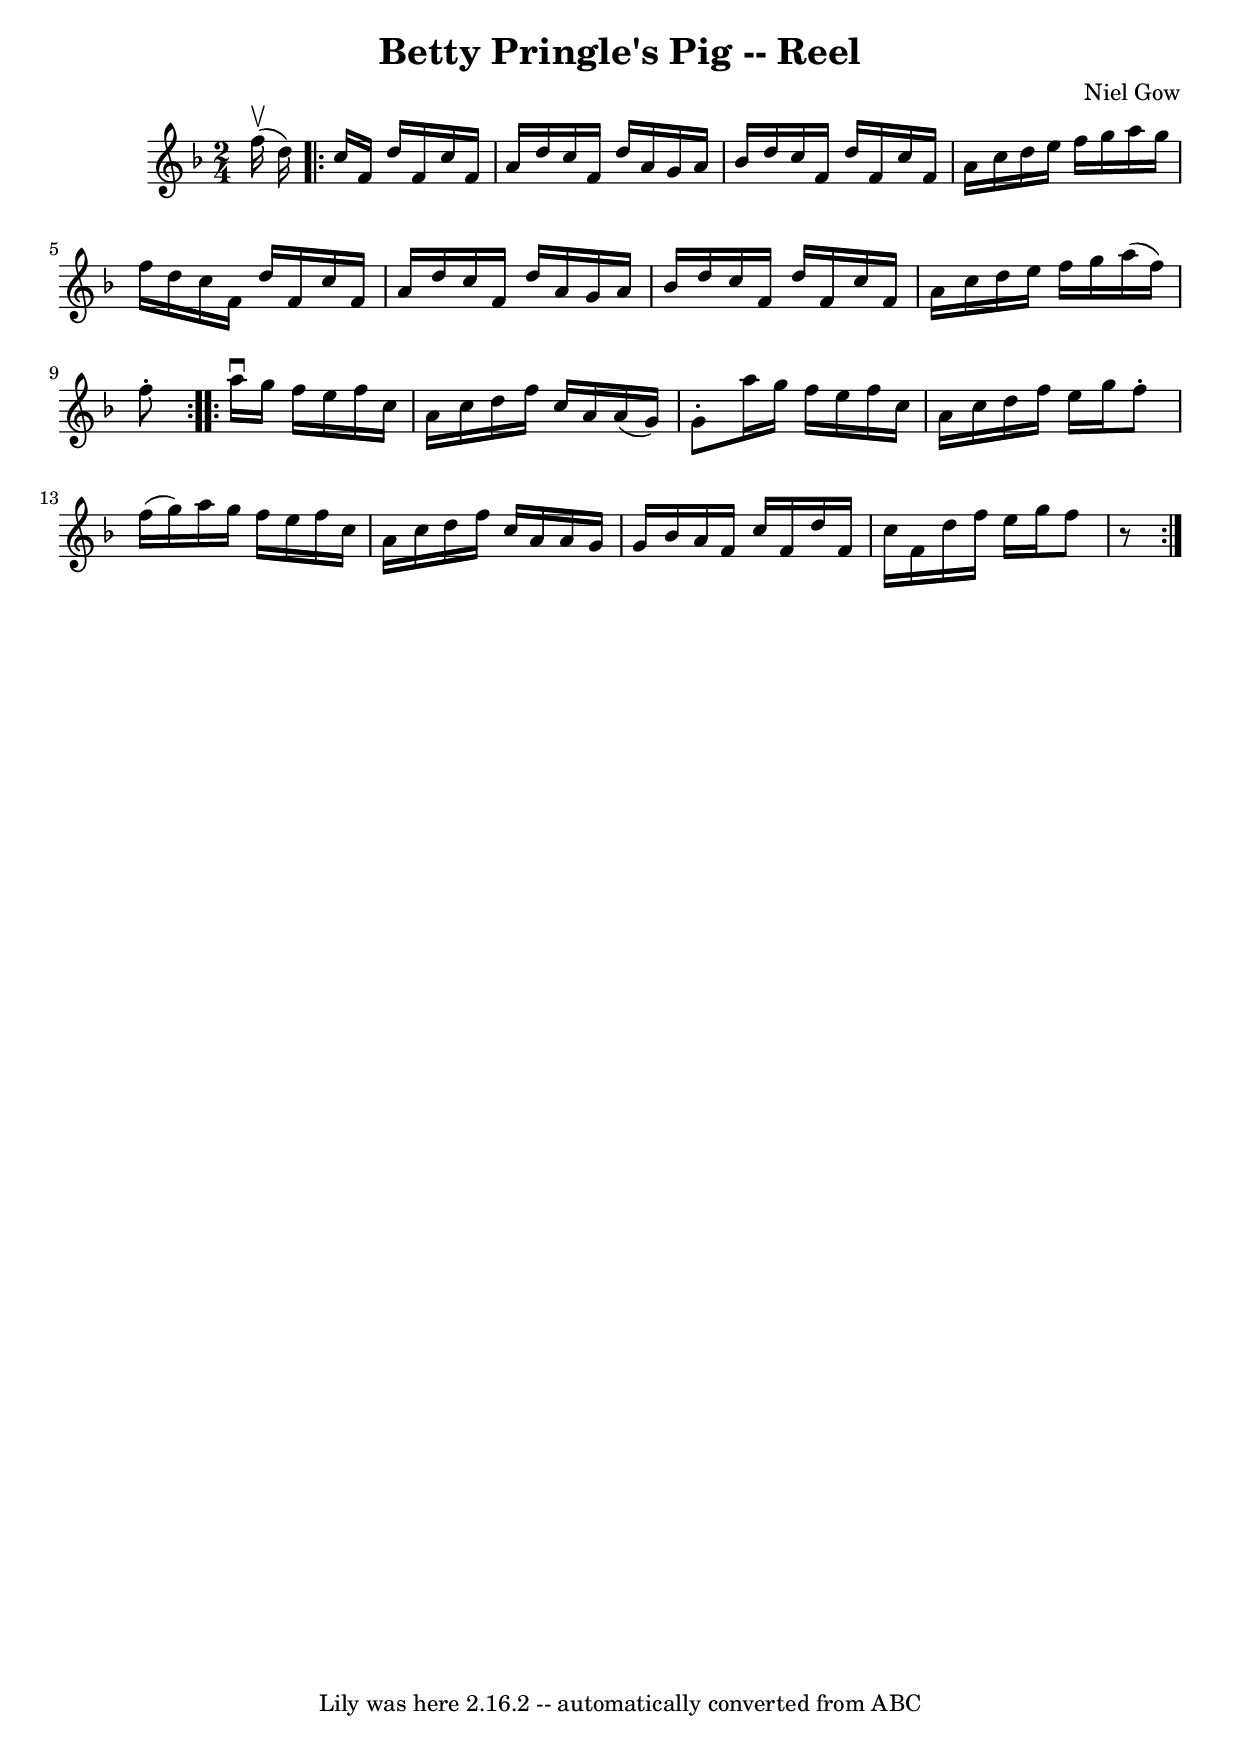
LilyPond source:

\version "2.16.2"
\include "Mammoth.ily"
\header {
  %% book = "Ryan's Mammoth Collection"
  composer = "Niel Gow"
  crossRefNumber = "1"
  footnotes = "\\\\254"
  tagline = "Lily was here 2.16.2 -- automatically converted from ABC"
  title = "Betty Pringle's Pig -- Reel"

}
voicedefault =  {


  \time 2/4 
  \key f \major f''16^\upbow(d''16) 
  \repeat volta 2 {
    
    c''16 f'16 d''16 f'16 c''16 f'16 a'16 d''16    |
    
    c''16 f'16 d''16 a'16 g'16 a'16 bes'16 d''16    |
    
    c''16 f'16 d''16 f'16 c''16 f'16 a'16 c''16    |
    
    d''16 e''16 f''16 g''16 a''16 g''16 f''16 d''16    
    |
    c''16 f'16 d''16 f'16 c''16 f'16 a'16 d''16   
    |
    c''16 f'16 d''16 a'16 g'16 a'16 bes'16 d''16   
    |
    c''16 f'16 d''16 f'16 c''16 f'16 a'16 c''16    
    |
    d''16 e''16 f''16 g''16 a''16 (f''16) f''8 -.   

  }     
  \repeat volta 2 {
    a''16^\downbow g''16 f''16 e''16 f''16    
    c''16 a'16 c''16    |
    d''16 f''16 c''16 a'16 a'16 (
    g'16) g'8 -.   |
    a''16 g''16 f''16 e''16 f''16    
    c''16 a'16 c''16    |
    d''16 f''16 e''16 g''16 f''8 
    -. f''16 (g''16)   |
    a''16 g''16 f''16 e''16    
    f''16 c''16 a'16 c''16    |
    d''16 f''16 c''16 a'16   
    a'16 g'16 g'16 bes'16    |
    a'16 f'16 c''16 f'16    
    d''16 f'16 c''16 f'16    |
    d''16 f''16 e''16 g''16   
    f''8    r8   
  }   

}

\score{
  <<

    \context Staff="default"
    {
      \voicedefault 
      
    }

  >>
  \layout {
    
  }
  \midi {
  }

}
